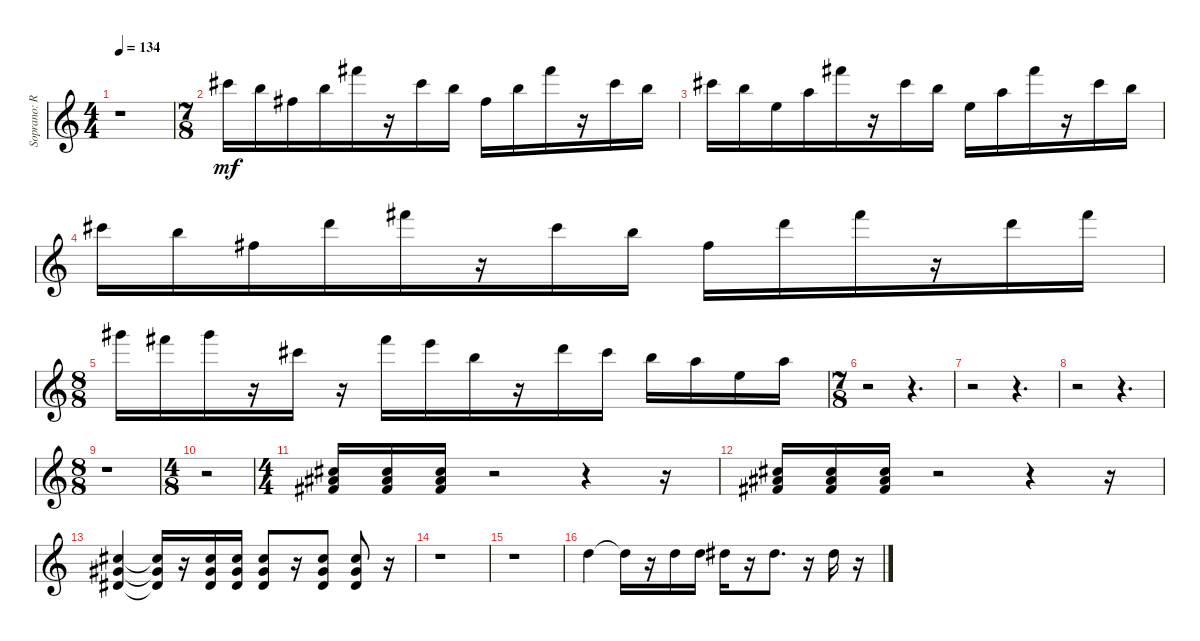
\track ("Soprano: R" "Soprano: R") {instrument timpani}
\staff {score}
\tuning (E4 B3 G3 D3 A2 E2 B1) {hide}
\ts (4 4)
\tempo 134
\clef g2
\ks c
r.1{dy mf} |
\ts (7 8)
21.1.16 19.1.16 14.1.16 19.1.16 26.1.16 r.16 21.1.16 19.1.16 14.1.16 19.1.16 26.1.16 r.16 21.1.16 19.1.16 |
21.1.16 19.1.16 12.1.16 17.1.16 26.1.16 r.16 21.1.16 19.1.16 12.1.16 17.1.16 26.1.16 r.16 21.1.16 19.1.16 |
21.1.16 19.1.16 14.1.16 22.1.16 26.1.16 r.16 21.1.16 19.1.16 14.1.16 22.1.16 26.1.16 r.16 22.1.16 26.1.16 |
\ts (8 8)
28.1.16 26.1.16 28.1.16 r.16 21.1.16 r.16 26.1.16 24.1.16 19.1.16 r.16 22.1.16 21.1.16 19.1.16 17.1.16 12.1.16 17.1.16 |
\ts (7 8)
r.2 r.4{d} |
r.2 r.4{d} |
r.2 r.4{d} |
\ts (8 8)
r.1 |
\ts (4 8)
r.2 |
\ts (4 4)
(2.1 11.2 18.3).16 (2.1 11.2 18.3).16 (2.1 11.2 18.3).16 r.2 r.4 r.16 |
(2.1 11.2 18.3).16 (2.1 11.2 18.3).16 (2.1 11.2 18.3).16 r.2 r.4 r.16 |
(4.1 4.2 18.3).4 (4.1{t} 4.2{t} 18.3{t}).16 r.16 (4.1 4.2 18.3).16 (4.1 4.2 18.3).16 (4.1 4.2 18.3).8 r.16 (4.1 4.2 18.3).8 (4.1 4.2 18.3).8 r.16 |
r.1 |
r.1 |
10.1.4 10.1{t}.16 r.16 10.1.16 10.1.16 11.1.16 r.16 11.1.8{d} r.16 11.1.16 r.16
